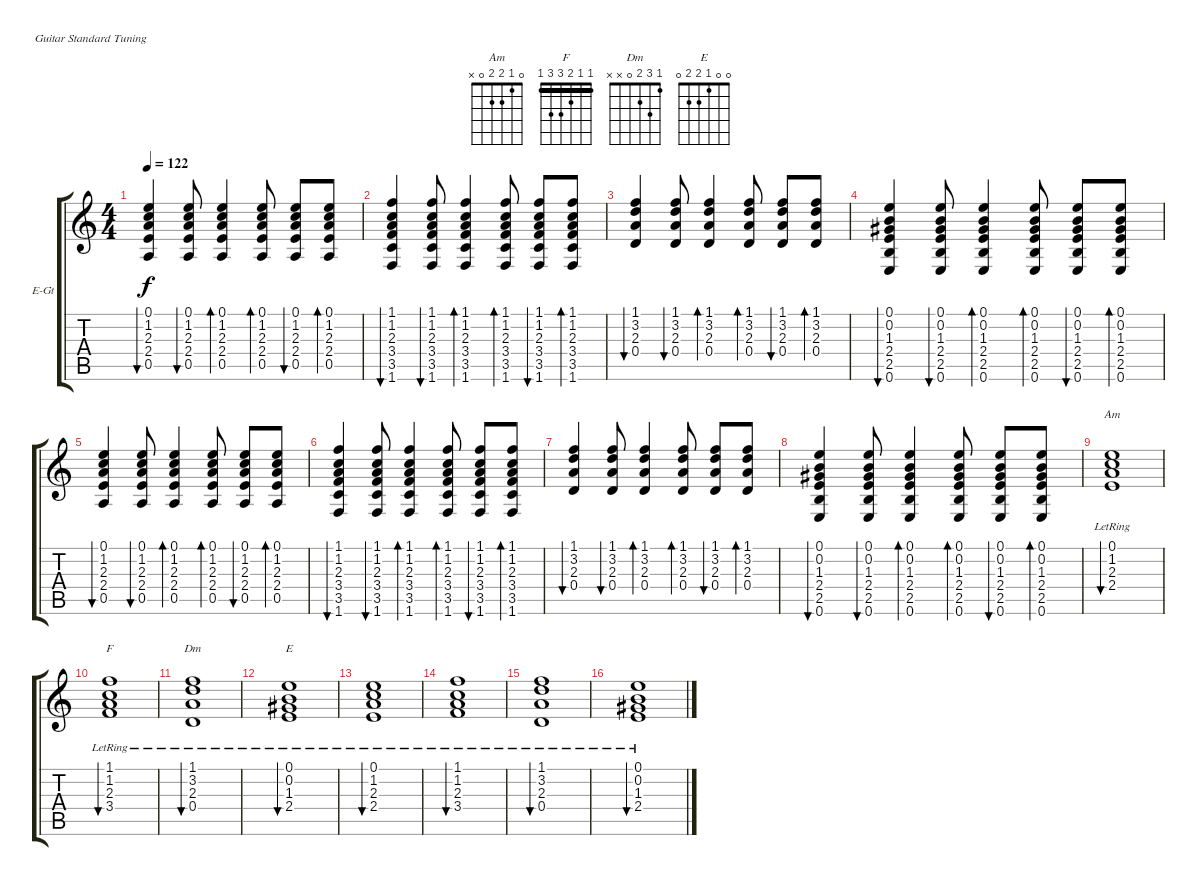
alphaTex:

\defaultSystemsLayout 4
\bracketExtendMode groupsimilarinstruments
\firstSystemTrackNameOrientation horizontal
\otherSystemsTrackNameOrientation horizontal
\track ("Guitar" "E-Gt") {instrument electricguitarclean}
\staff {score tabs}
\tuning (E4 B3 G3 D3 A2 E2)
\chord ("Am" 0 1 2 2 0 x)
\chord ("F" 1 1 2 3 3 1) {barre (1 1)}
\chord ("Dm" 1 3 2 0 x x)
\chord ("E" 0 0 1 2 2 0)
\ts (4 4)
\tempo 122
\clef g2
\ks c
(0.5 2.4 2.3 1.2 0.1).4{bu 72 dy f} (0.5 2.4 2.3 1.2 0.1).8{bu 72} (0.5 2.4 2.3 1.2 0.1).4{bd 72} (0.5 2.4 2.3 1.2 0.1).8{bd 72} (0.5 2.4 2.3 1.2 0.1).8{bu 72} (0.5 2.4 2.3 1.2 0.1).8{bd 72} |
(1.6 3.5 3.4 2.3 1.2 1.1).4{bu 120} (1.6 3.5 3.4 2.3 1.2 1.1).8{bu 73} (1.6 3.5 3.4 2.3 1.2 1.1).4{bd 72} (1.6 3.5 3.4 2.3 1.2 1.1).8{bd 72} (1.6 3.5 3.4 2.3 1.2 1.1).8{bu 73} (1.6 3.5 3.4 2.3 1.2 1.1).8{bd 72} |
(0.4 2.3 3.2 1.1).4{bu 72} (0.4 2.3 3.2 1.1).8{bu 72} (0.4 2.3 3.2 1.1).4{bd 72} (0.4 2.3 3.2 1.1).8{bd 72} (0.4 2.3 3.2 1.1).8{bu 72} (0.4 2.3 3.2 1.1).8{bd 72} |
(0.6 2.5 2.4 1.3 0.2 0.1).4{bu 72} (0.6 2.5 2.4 1.3 0.2 0.1).8{bu 72} (0.6 2.5 2.4 1.3 0.2 0.1).4{bd 72} (0.6 2.5 2.4 1.3 0.2 0.1).8{bd 72} (0.6 2.5 2.4 1.3 0.2 0.1).8{bu 72} (0.6 2.5 2.4 1.3 0.2 0.1).8{bd 72} |
(0.5 2.4 2.3 1.2 0.1).4{bu 72} (0.5 2.4 2.3 1.2 0.1).8{bu 72} (0.5 2.4 2.3 1.2 0.1).4{bd 72} (0.5 2.4 2.3 1.2 0.1).8{bd 72} (0.5 2.4 2.3 1.2 0.1).8{bu 72} (0.5 2.4 2.3 1.2 0.1).8{bd 72} |
(1.6 3.5 3.4 2.3 1.2 1.1).4{bu 120} (1.6 3.5 3.4 2.3 1.2 1.1).8{bu 73} (1.6 3.5 3.4 2.3 1.2 1.1).4{bd 72} (1.6 3.5 3.4 2.3 1.2 1.1).8{bd 72} (1.6 3.5 3.4 2.3 1.2 1.1).8{bu 73} (1.6 3.5 3.4 2.3 1.2 1.1).8{bd 72} |
(0.4 2.3 3.2 1.1).4{bu 72} (0.4 2.3 3.2 1.1).8{bu 72} (0.4 2.3 3.2 1.1).4{bd 72} (0.4 2.3 3.2 1.1).8{bd 72} (0.4 2.3 3.2 1.1).8{bu 72} (0.4 2.3 3.2 1.1).8{bd 72} |
(0.6 2.5 2.4 1.3 0.2 0.1).4{bu 72} (0.6 2.5 2.4 1.3 0.2 0.1).8{bu 72} (0.6 2.5 2.4 1.3 0.2 0.1).4{bd 72} (0.6 2.5 2.4 1.3 0.2 0.1).8{bd 72} (0.6 2.5 2.4 1.3 0.2 0.1).8{bu 72} (0.6 2.5 2.4 1.3 0.2 0.1).8{bd 72} |
(2.4{lr} 2.3{lr} 1.2{lr} 0.1{lr}).1{bu 123 ch "Am"} |
(3.4{lr} 2.3{lr} 1.2{lr} 1.1{lr}).1{bu 123 ch "F"} |
(0.4{lr} 2.3{lr} 3.2{lr} 1.1{lr}).1{bu 123 ch "Dm"} |
(2.4{lr} 1.3{lr} 0.2{lr} 0.1{lr}).1{bu 123 ch "E"} |
(2.4{lr} 2.3{lr} 1.2{lr} 0.1{lr}).1{bu 123} |
(3.4{lr} 2.3{lr} 1.2{lr} 1.1{lr}).1{bu 123} |
(0.4{lr} 2.3{lr} 3.2{lr} 1.1{lr}).1{bu 123} |
(2.4{lr} 1.3{lr} 0.2{lr} 0.1{lr}).1{bu 123}
